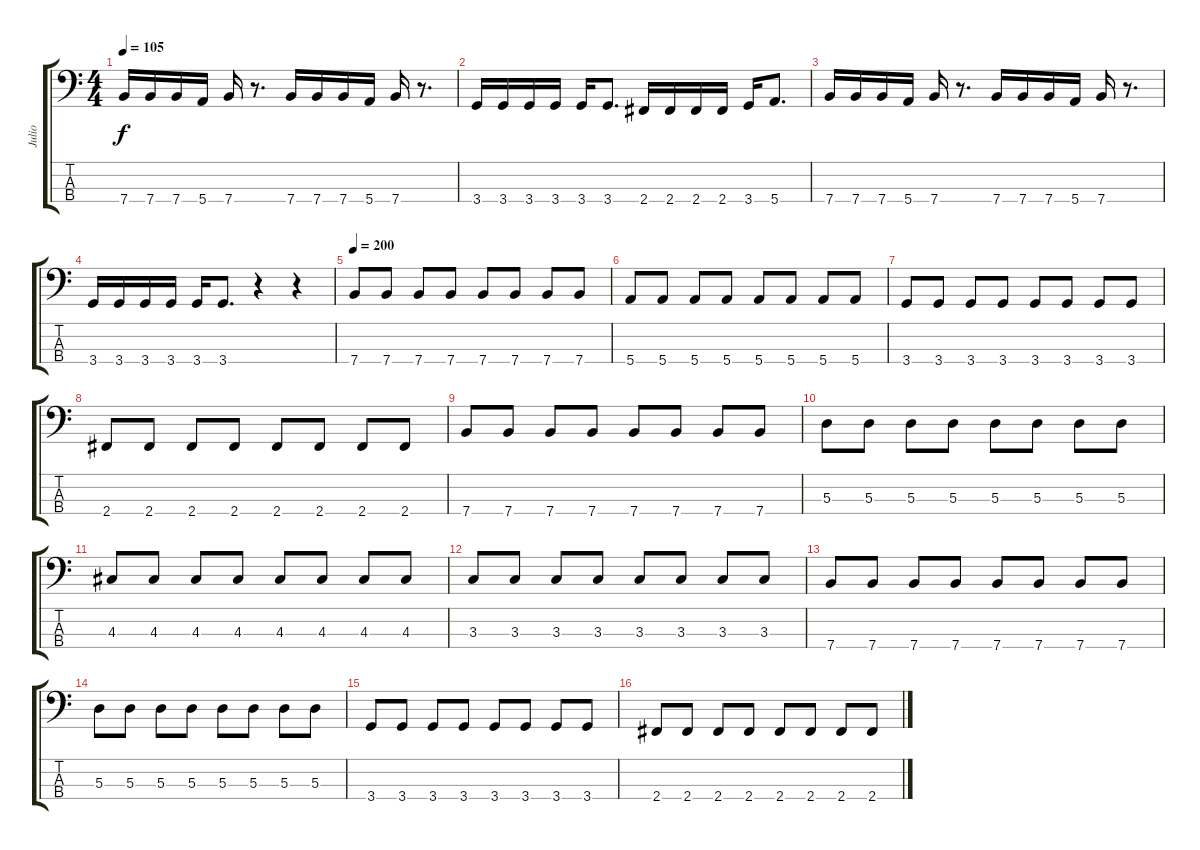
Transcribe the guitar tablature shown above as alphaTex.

\track ("Julio" "Julio") {instrument electricbassfinger}
\staff {score tabs}
\tuning (G2 D2 A1 E1) {hide}
\ts (4 4)
\tempo 105
\clef f4
\ks c
7.4.16{dy f} 7.4.16 7.4.16 5.4.16 7.4.16 r.8{d} 7.4.16 7.4.16 7.4.16 5.4.16 7.4.16 r.8{d} |
3.4.16 3.4.16 3.4.16 3.4.16 3.4.16 3.4.8{d} 2.4.16 2.4.16 2.4.16 2.4.16 3.4.16 5.4.8{d} |
7.4.16 7.4.16 7.4.16 5.4.16 7.4.16 r.8{d} 7.4.16 7.4.16 7.4.16 5.4.16 7.4.16 r.8{d} |
3.4.16 3.4.16 3.4.16 3.4.16 3.4.16 3.4.8{d} r.4 r.4 |
\tempo 200
7.4.8 7.4.8 7.4.8 7.4.8 7.4.8 7.4.8 7.4.8 7.4.8 |
5.4.8 5.4.8 5.4.8 5.4.8 5.4.8 5.4.8 5.4.8 5.4.8 |
3.4.8 3.4.8 3.4.8 3.4.8 3.4.8 3.4.8 3.4.8 3.4.8 |
2.4.8 2.4.8 2.4.8 2.4.8 2.4.8 2.4.8 2.4.8 2.4.8 |
7.4.8 7.4.8 7.4.8 7.4.8 7.4.8 7.4.8 7.4.8 7.4.8 |
5.3.8 5.3.8 5.3.8 5.3.8 5.3.8 5.3.8 5.3.8 5.3.8 |
4.3.8 4.3.8 4.3.8 4.3.8 4.3.8 4.3.8 4.3.8 4.3.8 |
3.3.8 3.3.8 3.3.8 3.3.8 3.3.8 3.3.8 3.3.8 3.3.8 |
7.4.8 7.4.8 7.4.8 7.4.8 7.4.8 7.4.8 7.4.8 7.4.8 |
5.3.8 5.3.8 5.3.8 5.3.8 5.3.8 5.3.8 5.3.8 5.3.8 |
3.4.8 3.4.8 3.4.8 3.4.8 3.4.8 3.4.8 3.4.8 3.4.8 |
2.4.8 2.4.8 2.4.8 2.4.8 2.4.8 2.4.8 2.4.8 2.4.8
